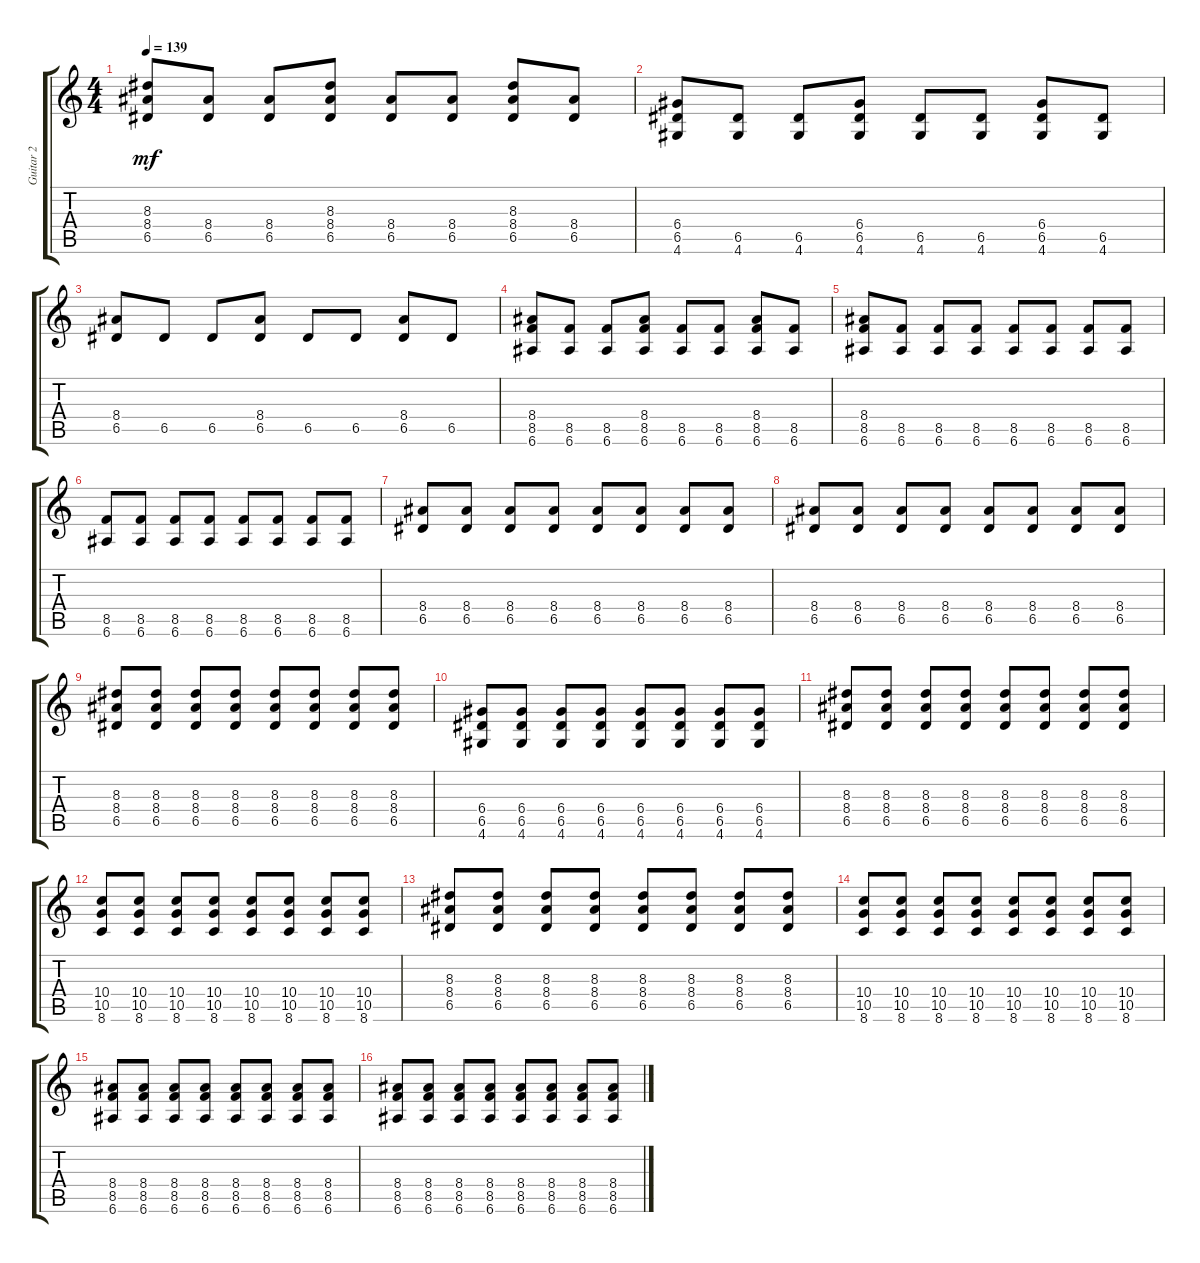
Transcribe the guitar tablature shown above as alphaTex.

\track ("Guitar 2" "Guitar 2") {instrument distortionguitar}
\staff {score tabs}
\tuning (E4 B3 G3 D3 A2 E2) {hide}
\ts (4 4)
\tempo 139
\clef g2
\ks c
(8.3 8.4 6.5).8{dy mf} (8.4 6.5).8 (8.4 6.5).8 (8.3 8.4 6.5).8 (8.4 6.5).8 (8.4 6.5).8 (8.3 8.4 6.5).8 (8.4 6.5).8 |
(6.4 6.5 4.6).8 (6.5 4.6).8 (6.5 4.6).8 (6.4 6.5 4.6).8 (6.5 4.6).8 (6.5 4.6).8 (6.4 6.5 4.6).8 (6.5 4.6).8 |
(8.4 6.5).8 6.5.8 6.5.8 (8.4 6.5).8 6.5.8 6.5.8 (8.4 6.5).8 6.5.8 |
(8.4 8.5 6.6).8 (8.5 6.6).8 (8.5 6.6).8 (8.4 8.5 6.6).8 (8.5 6.6).8 (8.5 6.6).8 (8.4 8.5 6.6).8 (8.5 6.6).8 |
(8.4 8.5 6.6).8 (8.5 6.6).8 (8.5 6.6).8 (8.5 6.6).8 (8.5 6.6).8 (8.5 6.6).8 (8.5 6.6).8 (8.5 6.6).8 |
(8.5 6.6).8 (8.5 6.6).8 (8.5 6.6).8 (8.5 6.6).8 (8.5 6.6).8 (8.5 6.6).8 (8.5 6.6).8 (8.5 6.6).8 |
(8.4 6.5).8 (8.4 6.5).8 (8.4 6.5).8 (8.4 6.5).8 (8.4 6.5).8 (8.4 6.5).8 (8.4 6.5).8 (8.4 6.5).8 |
(8.4 6.5).8 (8.4 6.5).8 (8.4 6.5).8 (8.4 6.5).8 (8.4 6.5).8 (8.4 6.5).8 (8.4 6.5).8 (8.4 6.5).8 |
(8.3 8.4 6.5).8 (8.3 8.4 6.5).8 (8.3 8.4 6.5).8 (8.3 8.4 6.5).8 (8.3 8.4 6.5).8 (8.3 8.4 6.5).8 (8.3 8.4 6.5).8 (8.3 8.4 6.5).8 |
(6.4 6.5 4.6).8 (6.4 6.5 4.6).8 (6.4 6.5 4.6).8 (6.4 6.5 4.6).8 (6.4 6.5 4.6).8 (6.4 6.5 4.6).8 (6.4 6.5 4.6).8 (6.4 6.5 4.6).8 |
(8.3 8.4 6.5).8 (8.3 8.4 6.5).8 (8.3 8.4 6.5).8 (8.3 8.4 6.5).8 (8.3 8.4 6.5).8 (8.3 8.4 6.5).8 (8.3 8.4 6.5).8 (8.3 8.4 6.5).8 |
(10.4 10.5 8.6).8 (10.4 10.5 8.6).8 (10.4 10.5 8.6).8 (10.4 10.5 8.6).8 (10.4 10.5 8.6).8 (10.4 10.5 8.6).8 (10.4 10.5 8.6).8 (10.4 10.5 8.6).8 |
(8.3 8.4 6.5).8 (8.3 8.4 6.5).8 (8.3 8.4 6.5).8 (8.3 8.4 6.5).8 (8.3 8.4 6.5).8 (8.3 8.4 6.5).8 (8.3 8.4 6.5).8 (8.3 8.4 6.5).8 |
(10.4 10.5 8.6).8 (10.4 10.5 8.6).8 (10.4 10.5 8.6).8 (10.4 10.5 8.6).8 (10.4 10.5 8.6).8 (10.4 10.5 8.6).8 (10.4 10.5 8.6).8 (10.4 10.5 8.6).8 |
(8.4 8.5 6.6).8 (8.4 8.5 6.6).8 (8.4 8.5 6.6).8 (8.4 8.5 6.6).8 (8.4 8.5 6.6).8 (8.4 8.5 6.6).8 (8.4 8.5 6.6).8 (8.4 8.5 6.6).8 |
(8.4 8.5 6.6).8 (8.4 8.5 6.6).8 (8.4 8.5 6.6).8 (8.4 8.5 6.6).8 (8.4 8.5 6.6).8 (8.4 8.5 6.6).8 (8.4 8.5 6.6).8 (8.4 8.5 6.6).8
